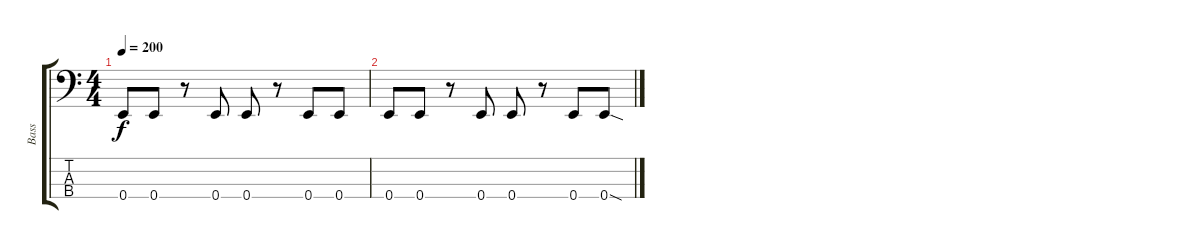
\track ("Bass" "Bass") {instrument electricbassfinger}
\staff {score tabs}
\tuning (G2 D2 A1 E1) {hide}
\ts (4 4)
\tempo 200
\clef f4
\ks c
0.4.8{dy f} 0.4.8 r.8 0.4.8 0.4.8 r.8 0.4.8 0.4.8 |
0.4.8 0.4.8 r.8 0.4.8 0.4.8 r.8 0.4.8 0.4{sod}.8
